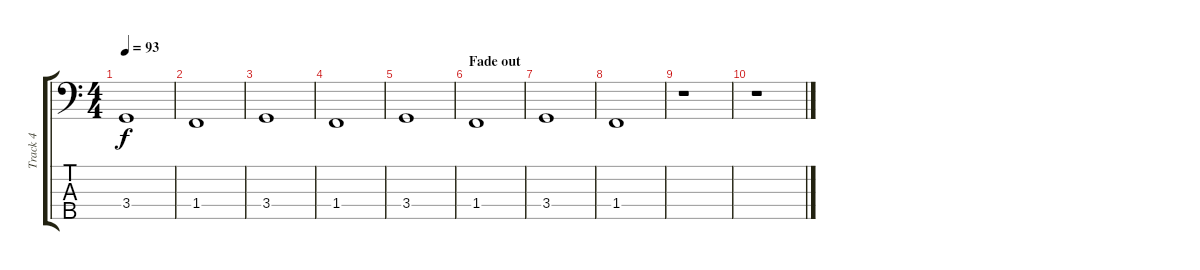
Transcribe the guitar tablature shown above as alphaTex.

\track ("Track 4" "Track 4") {instrument electricbassfinger}
\staff {score tabs}
\tuning (G2 D2 A1 E1 B0) {hide}
\ts (4 4)
\tempo 93
\clef f4
\ks c
3.4.1{dy f} |
1.4.1 |
3.4.1 |
1.4.1 |
3.4.1 |
\section ("" "Fade out")
1.4.1 |
3.4.1 |
1.4.1 |
r.1 |
r.1
